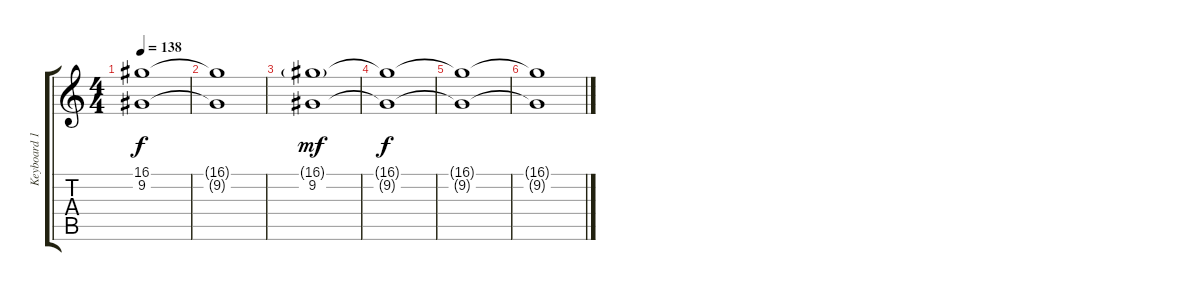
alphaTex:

\track ("Keyboard 1" "Keyboard 1") {instrument stringensemble1}
\staff {score tabs}
\tuning (E4 B3 G3 D3 A2 E2) {hide}
\ts (4 4)
\tempo 138
\clef g2
\ks c
(16.1{t} 9.2{t}).1{dy f} |
(16.1{t} 9.2{t}).1 |
(16.1{g} 9.2).1{dy mf} |
(16.1{t} 9.2{t}).1{dy f} |
(16.1{t} 9.2{t}).1 |
(16.1{t} 9.2{t}).1
